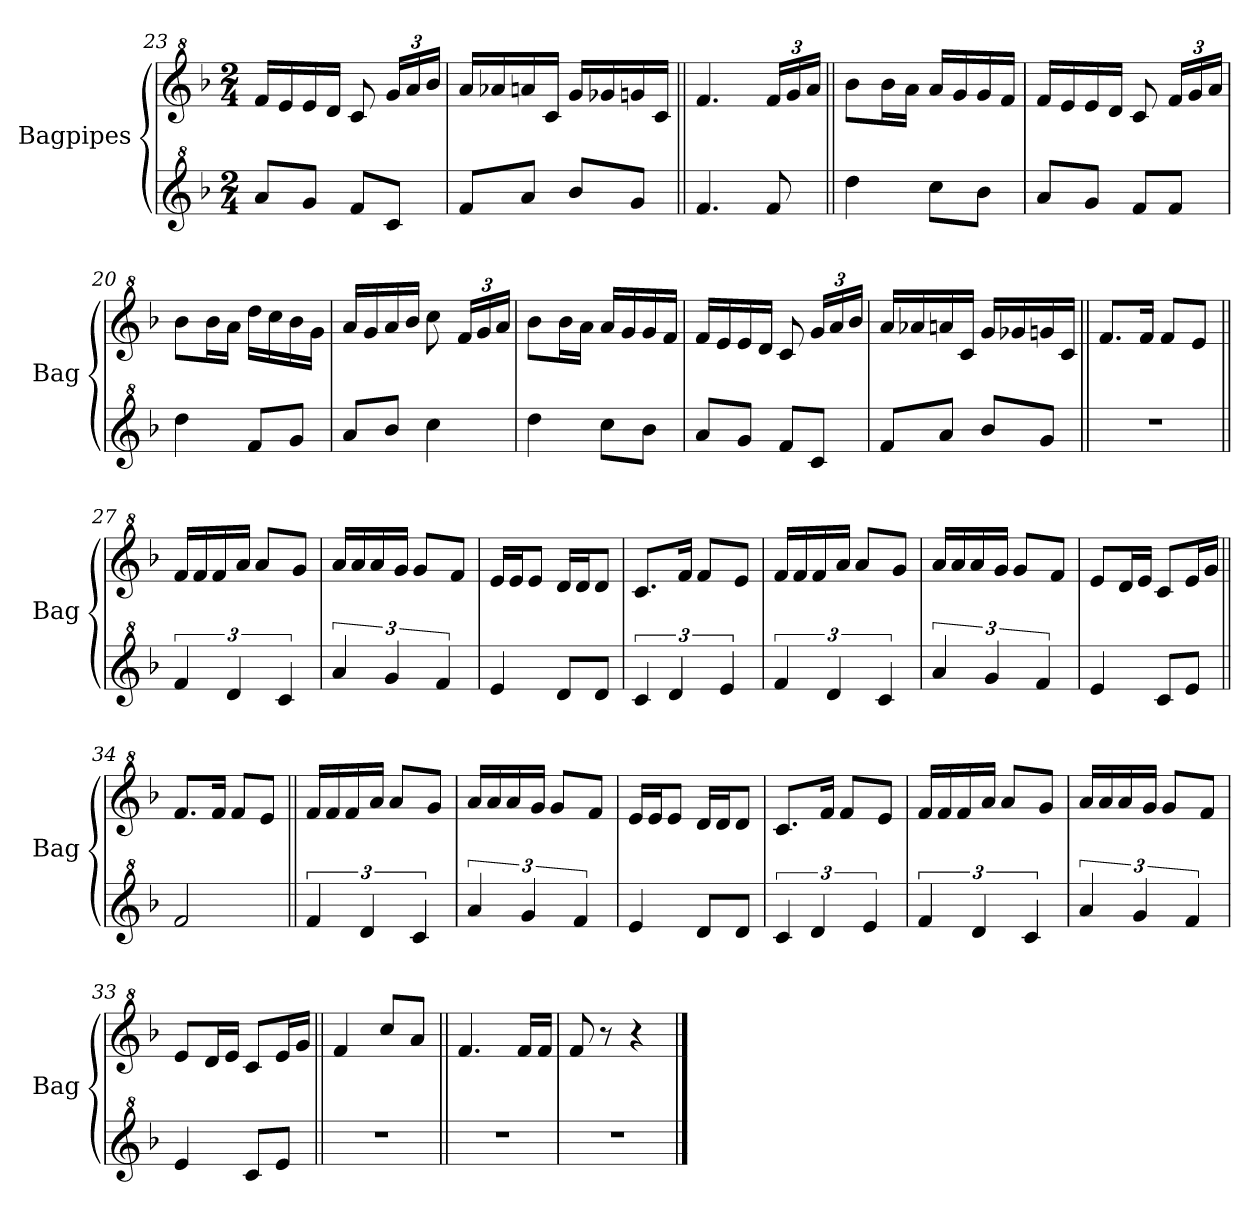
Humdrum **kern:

**kern	**kern
*part2	*part1
*staff2	*staff1
*I"Bagpipes	*I"Bagpipes
*I'Bag	*I'Bag
*clefG^2	*clefG^2
*k[b-]	*k[b-]
*F:	*F:
*M2/4	*M2/4
=23	=23
8aa/L	16ff/LL
.	16ee/
8gg/J	16ee/
.	16dd/JJ
8ff/L	8cc/
*	*Xbrackettup
8cc/J	24gg/LL
.	24aa/
.	24bb-/JJ
=24	=24
8ff/L	16aa/LL
.	16aa-X/
8aa/J	16aan/
.	16cc/JJ
8bb-/L	16gg/LL
.	16gg-X/
8gg/J	16ggn/
.	16cc/JJ
=25||	=25||
4.ff/	4.ff/
8ff/	24ff/LL
.	24gg/
.	24aa/JJ
=18||	=18||
4ddd\	8bb-\L
.	16bb-\L
.	16aa\JJ
8ccc\L	16aa/LL
.	16gg/
8bb-\J	16gg/
.	16ff/JJ
=19	=19
8aa/L	16ff/LL
.	16ee/
8gg/J	16ee/
.	16dd/JJ
8ff/L	8cc/
8ff/J	24ff/LL
.	24gg/
.	24aa/JJ
!!LO:LB:g=z
=20	=20
4ddd\	8bb-\L
.	16bb-\L
.	16aa\JJ
8ff/L	16ddd\LL
.	16ccc\
8gg/J	16bb-\
.	16gg\JJ
=21	=21
8aa/L	16aa/LL
.	16gg/
8bb-/J	16aa/
.	16bb-/JJ
4ccc\	8ccc\
.	24ff/LL
.	24gg/
.	24aa/JJ
=22	=22
4ddd\	8bb-\L
.	16bb-\L
.	16aa\JJ
8ccc\L	16aa/LL
.	16gg/
8bb-\J	16gg/
.	16ff/JJ
=23	=23
8aa/L	16ff/LL
.	16ee/
8gg/J	16ee/
.	16dd/JJ
8ff/L	8cc/
8cc/J	24gg/LL
.	24aa/
.	24bb-/JJ
=24	=24
8ff/L	16aa/LL
.	16aa-X/
8aa/J	16aan/
.	16cc/JJ
8bb-/L	16gg/LL
.	16gg-X/
8gg/J	16ggn/
.	16cc/JJ
!!LO:LB:g=z
=26||	=26||
2r	8.ff/L
.	16ff/Jk
.	8ff/L
.	8ee/J
=27||	=27||
6ff/	16ff/LL
.	16ff/
.	16ff/
6dd/	.
.	16aa/JJ
.	8aa/L
6cc/	.
.	8gg/J
=28	=28
6aa/	16aa/LL
.	16aa/
.	16aa/
6gg/	.
.	16gg/JJ
.	8gg/L
6ff/	.
.	8ff/J
=29	=29
4ee/	16ee/LL
.	16ee/J
.	8ee/J
8dd/L	16dd/LL
.	16dd/J
8dd/J	8dd/J
=30	=30
6cc/	8.cc/L
6dd/	.
.	16ff/Jk
.	8ff/L
6ee/	.
.	8ee/J
=31	=31
6ff/	16ff/LL
.	16ff/
.	16ff/
6dd/	.
.	16aa/JJ
.	8aa/L
6cc/	.
.	8gg/J
=32	=32
6aa/	16aa/LL
.	16aa/
.	16aa/
6gg/	.
.	16gg/JJ
.	8gg/L
6ff/	.
.	8ff/J
!!LO:LB:g=z
=33	=33
4ee/	8ee/L
.	16dd/L
.	16ee/JJ
8cc/L	8cc/L
8ee/J	16ee/L
.	16gg/JJ
=34||	=34||
2ff/	8.ff/L
.	16ff/Jk
.	8ff/L
.	8ee/J
=27||	=27||
6ff/	16ff/LL
.	16ff/
.	16ff/
6dd/	.
.	16aa/JJ
.	8aa/L
6cc/	.
.	8gg/J
=28	=28
6aa/	16aa/LL
.	16aa/
.	16aa/
6gg/	.
.	16gg/JJ
.	8gg/L
6ff/	.
.	8ff/J
=29	=29
4ee/	16ee/LL
.	16ee/J
.	8ee/J
8dd/L	16dd/LL
.	16dd/J
8dd/J	8dd/J
=30	=30
6cc/	8.cc/L
6dd/	.
.	16ff/Jk
.	8ff/L
6ee/	.
.	8ee/J
=31	=31
6ff/	16ff/LL
.	16ff/
.	16ff/
6dd/	.
.	16aa/JJ
.	8aa/L
6cc/	.
.	8gg/J
=32	=32
6aa/	16aa/LL
.	16aa/
.	16aa/
6gg/	.
.	16gg/JJ
.	8gg/L
6ff/	.
.	8ff/J
!!LO:LB:g=z
=33	=33
4ee/	8ee/L
.	16dd/L
.	16ee/JJ
8cc/L	8cc/L
8ee/J	16ee/L
.	16gg/JJ
=35||	=35||
2r	4ff/
.	8ccc/L
.	8aa/J
=36||	=36||
2r	4.ff/
.	16ff/LL
.	16ff/JJ
=37	=37
2r	8ff/
.	8r
.	4r
==	==
*-	*-
